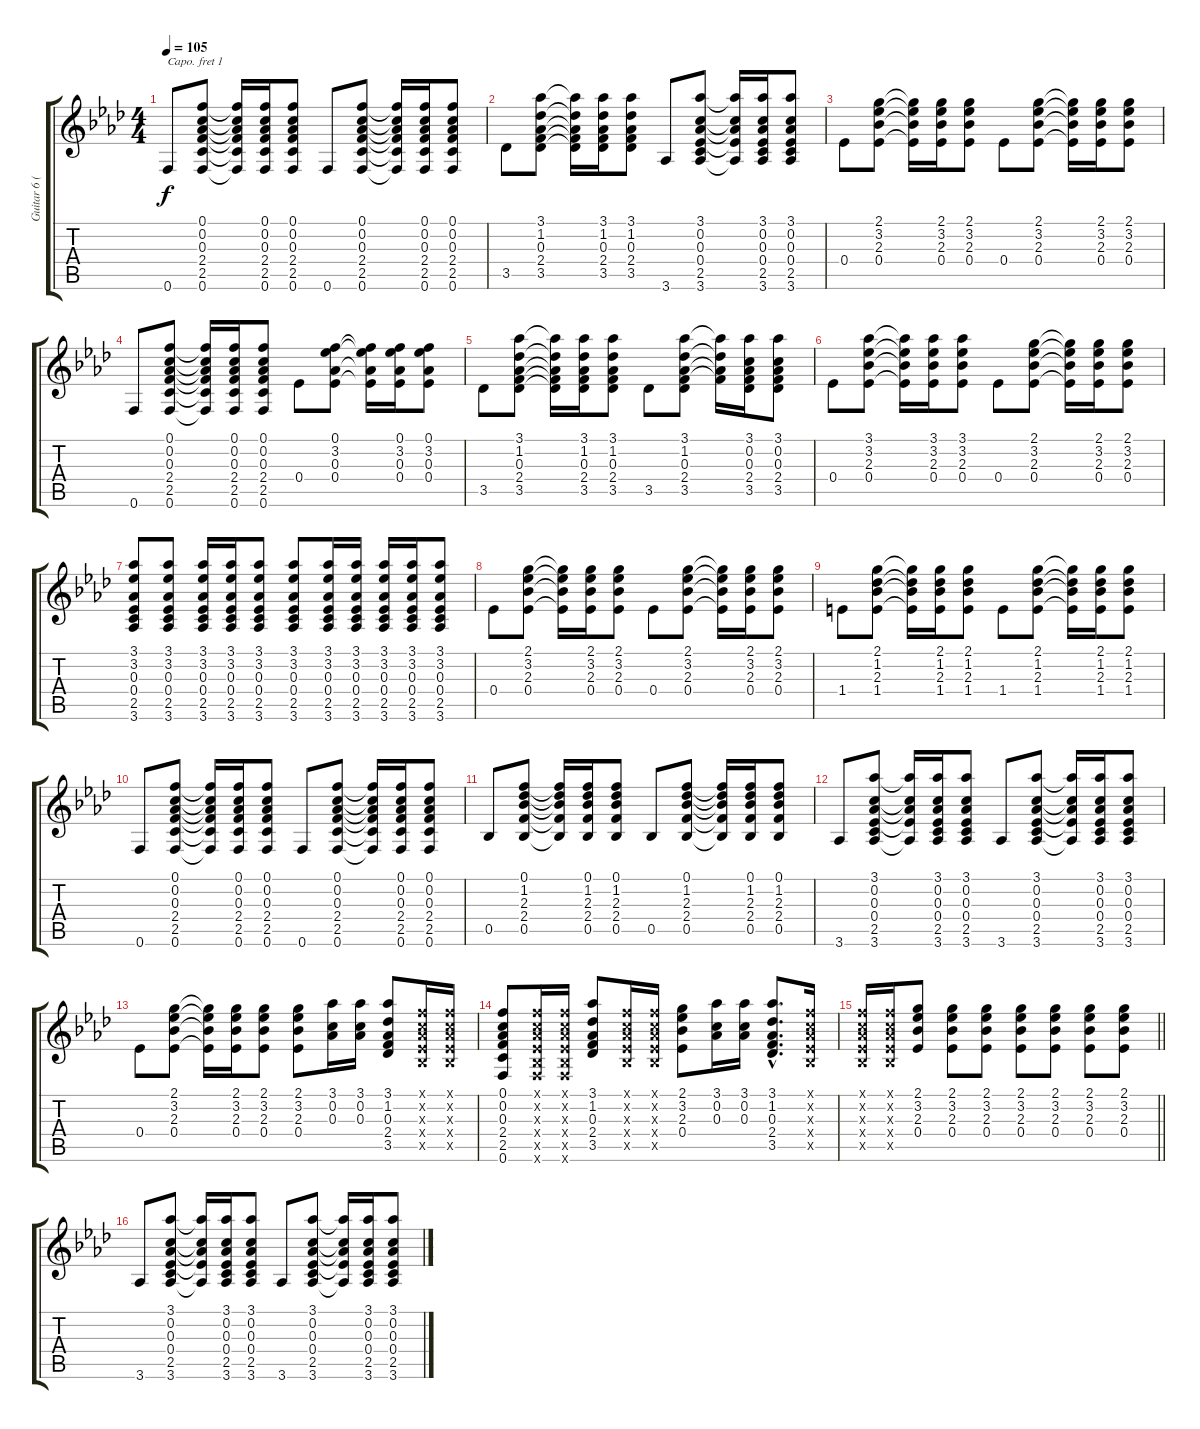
\track ("Guitar 6 (Capo1 fret)" "Guitar 6 (") {instrument acousticguitarsteel}
\staff {score tabs}
\capo 1
\tuning (E4 B3 G3 D3 A2 E2) {hide}
\ts (4 4)
\tempo 105
\clef g2
\ks ab
0.6.8{dy f} (0.1 0.2 0.3 2.4 2.5 0.6).8 (0.1{t} 0.2{t} 0.3{t} 2.4{t} 2.5{t} 0.6{t}).16 (0.1 0.2 0.3 2.4 2.5 0.6).16 (0.1 0.2 0.3 2.4 2.5 0.6).8 0.6.8 (0.1 0.2 0.3 2.4 2.5 0.6).8 (0.1{t} 0.2{t} 0.3{t} 2.4{t} 2.5{t} 0.6{t}).16 (0.1 0.2 0.3 2.4 2.5 0.6).16 (0.1 0.2 0.3 2.4 2.5 0.6).8 |
3.5.8 (3.1 1.2 0.3 2.4 3.5).8 (3.1{t} 1.2{t} 0.3{t} 2.4{t} 3.5{t}).16 (3.1 1.2 0.3 2.4 3.5).16 (3.1 1.2 0.3 2.4 3.5).8 3.6.8 (3.1 0.2 0.3 0.4 2.5 3.6).8 (3.1{t} 0.2{t} 0.3{t} 0.4{t} 3.6{t}).16 (3.1 0.2 0.3 0.4 2.5 3.6).16 (3.1 0.2 0.3 0.4 2.5 3.6).8 |
0.4.8 (2.1 3.2 2.3 0.4).8 (2.1{t} 3.2{t} 2.3{t} 0.4{t}).16 (2.1 3.2 2.3 0.4).16 (2.1 3.2 2.3 0.4).8 0.4.8 (2.1 3.2 2.3 0.4).8 (2.1{t} 3.2{t} 2.3{t} 0.4{t}).16 (2.1 3.2 2.3 0.4).16 (2.1 3.2 2.3 0.4).8 |
0.6.8 (0.1 0.2 0.3 2.4 2.5 0.6).8 (0.1{t} 0.2{t} 0.3{t} 2.4{t} 2.5{t} 0.6{t}).16 (0.1 0.2 0.3 2.4 2.5 0.6).16 (0.1 0.2 0.3 2.4 2.5 0.6).8 0.4.8 (0.1 3.2 0.3 0.4).8 (0.1{t} 3.2{t} 0.3{t} 0.4{t}).16 (0.1 3.2 0.3 0.4).16 (0.1 3.2 0.3 0.4).8 |
3.5.8 (3.1 1.2 0.3 2.4 3.5).8 (3.1{t} 1.2{t} 0.3{t} 2.4{t} 3.5{t}).16 (3.1 1.2 0.3 2.4 3.5).16 (3.1 1.2 0.3 2.4 3.5).8 3.5.8 (3.1 1.2 0.3 2.4 3.5).8 (3.1{t} 1.2{t} 0.3{t} 2.4{t}).16 (3.1 0.2 0.3 2.4 3.5).16 (3.1 0.2 0.3 2.4 3.5).8 |
0.4.8 (3.1 3.2 2.3 0.4).8 (3.1{t} 3.2{t} 2.3{t} 0.4{t}).16 (3.1 3.2 2.3 0.4).16 (3.1 3.2 2.3 0.4).8 0.4.8 (2.1 3.2 2.3 0.4).8 (2.1{t} 3.2{t} 2.3{t} 0.4{t}).16 (2.1 3.2 2.3 0.4).16 (2.1 3.2 2.3 0.4).8 |
(3.1 3.2 0.3 0.4 2.5 3.6).8 (3.1 3.2 0.3 0.4 2.5 3.6).8 (3.1 3.2 0.3 0.4 2.5 3.6).16 (3.1 3.2 0.3 0.4 2.5 3.6).16 (3.1 3.2 0.3 0.4 2.5 3.6).8 (3.1 3.2 0.3 0.4 2.5 3.6).8 (3.1 3.2 0.3 0.4 2.5 3.6).16 (3.1 3.2 0.3 0.4 2.5 3.6).16 (3.1 3.2 0.3 0.4 2.5 3.6).16 (3.1 3.2 0.3 0.4 2.5 3.6).16 (3.1 3.2 0.3 0.4 2.5 3.6).8 |
0.4.8 (2.1 3.2 2.3 0.4).8 (2.1{t} 3.2{t} 2.3{t} 0.4{t}).16 (2.1 3.2 2.3 0.4).16 (2.1 3.2 2.3 0.4).8 0.4.8 (2.1 3.2 2.3 0.4).8 (2.1{t} 3.2{t} 2.3{t} 0.4{t}).16 (2.1 3.2 2.3 0.4).16 (2.1 3.2 2.3 0.4).8 |
1.4.8 (2.1 1.2 2.3 1.4).8 (2.1{t} 1.2{t} 2.3{t} 1.4{t}).16 (2.1 1.2 2.3 1.4).16 (2.1 1.2 2.3 1.4).8 1.4.8 (2.1 1.2 2.3 1.4).8 (2.1{t} 1.2{t} 2.3{t} 1.4{t}).16 (2.1 1.2 2.3 1.4).16 (2.1 1.2 2.3 1.4).8 |
0.6.8 (0.1 0.2 0.3 2.4 2.5 0.6).8 (0.1{t} 0.2{t} 0.3{t} 2.4{t} 2.5{t} 0.6{t}).16 (0.1 0.2 0.3 2.4 2.5 0.6).16 (0.1 0.2 0.3 2.4 2.5 0.6).8 0.6.8 (0.1 0.2 0.3 2.4 2.5 0.6).8 (0.1{t} 0.2{t} 0.3{t} 2.4{t} 2.5{t} 0.6{t}).16 (0.1 0.2 0.3 2.4 2.5 0.6).16 (0.1 0.2 0.3 2.4 2.5 0.6).8 |
0.5.8 (0.1 1.2 2.3 2.4 0.5).8 (0.1{t} 1.2{t} 2.3{t} 2.4{t} 0.5{t}).16 (0.1 1.2 2.3 2.4 0.5).16 (0.1 1.2 2.3 2.4 0.5).8 0.5.8 (0.1 1.2 2.3 2.4 0.5).8 (0.1{t} 1.2{t} 2.3{t} 2.4{t} 0.5{t}).16 (0.1 1.2 2.3 2.4 0.5).16 (0.1 1.2 2.3 2.4 0.5).8 |
3.6.8 (3.1 0.2 0.3 0.4 2.5 3.6).8 (3.1{t} 0.2{t} 0.3{t} 0.4{t} 3.6{t}).16 (3.1 0.2 0.3 0.4 2.5 3.6).16 (3.1 0.2 0.3 0.4 2.5 3.6).8 3.6.8 (3.1 0.2 0.3 0.4 2.5 3.6).8 (3.1{t} 0.2{t} 0.3{t} 0.4{t} 3.6{t}).16 (3.1 0.2 0.3 0.4 2.5 3.6).16 (3.1 0.2 0.3 0.4 2.5 3.6).8 |
0.4.8 (2.1 3.2 2.3 0.4).8 (2.1{t} 3.2{t} 2.3{t} 0.4{t}).16 (2.1 3.2 2.3 0.4).16 (2.1 3.2 2.3 0.4).8 (2.1 3.2 2.3 0.4).8 (3.1 0.2 0.3).16 (3.1 0.2 0.3).16 (3.1 1.2 0.3 2.4 3.5).8 (0.1{x} 0.2{x} 0.3{x} 0.4{x} 0.5{x}).16 (0.1{x} 0.2{x} 0.3{x} 0.4{x} 0.5{x}).16 |
(0.1 0.2 0.3 2.4 2.5 0.6).8 (0.1{x} 0.2{x} 0.3{x} 0.4{x} 0.5{x} 0.6{x}).16 (0.1{x} 0.2{x} 0.3{x} 0.4{x} 0.5{x} 0.6{x}).16 (3.1 1.2 0.3 2.4 3.5).8 (0.1{x} 0.2{x} 0.3{x} 0.4{x} 0.5{x}).16 (0.1{x} 0.2{x} 0.3{x} 0.4{x} 0.5{x}).16 (2.1 3.2 2.3 0.4).8 (3.1 0.2 0.3).16 (3.1 0.2 0.3).16 (3.1{hac} 1.2{hac} 0.3{hac} 2.4{hac} 3.5{hac}).8{d} (0.1{x} 0.2{x} 0.3{x} 0.4{x} 0.5{x}).16 |
\barLineRight lightlight
(0.1{x} 0.2{x} 0.3{x} 0.4{x} 0.5{x}).16 (0.1{x} 0.2{x} 0.3{x} 0.4{x} 0.5{x}).16 (2.1 3.2 2.3 0.4).8 (2.1 3.2 2.3 0.4).8 (2.1 3.2 2.3 0.4).8 (2.1 3.2 2.3 0.4).8 (2.1 3.2 2.3 0.4).8 (2.1 3.2 2.3 0.4).8 (2.1 3.2 2.3 0.4).8 |
3.6.8 (3.1 0.2 0.3 0.4 2.5 3.6).8 (3.1{t} 0.2{t} 0.3{t} 0.4{t} 3.6{t}).16 (3.1 0.2 0.3 0.4 2.5 3.6).16 (3.1 0.2 0.3 0.4 2.5 3.6).8 3.6.8 (3.1 0.2 0.3 0.4 2.5 3.6).8 (3.1{t} 0.2{t} 0.3{t} 0.4{t} 3.6{t}).16 (3.1 0.2 0.3 0.4 2.5 3.6).16 (3.1 0.2 0.3 0.4 2.5 3.6).8
